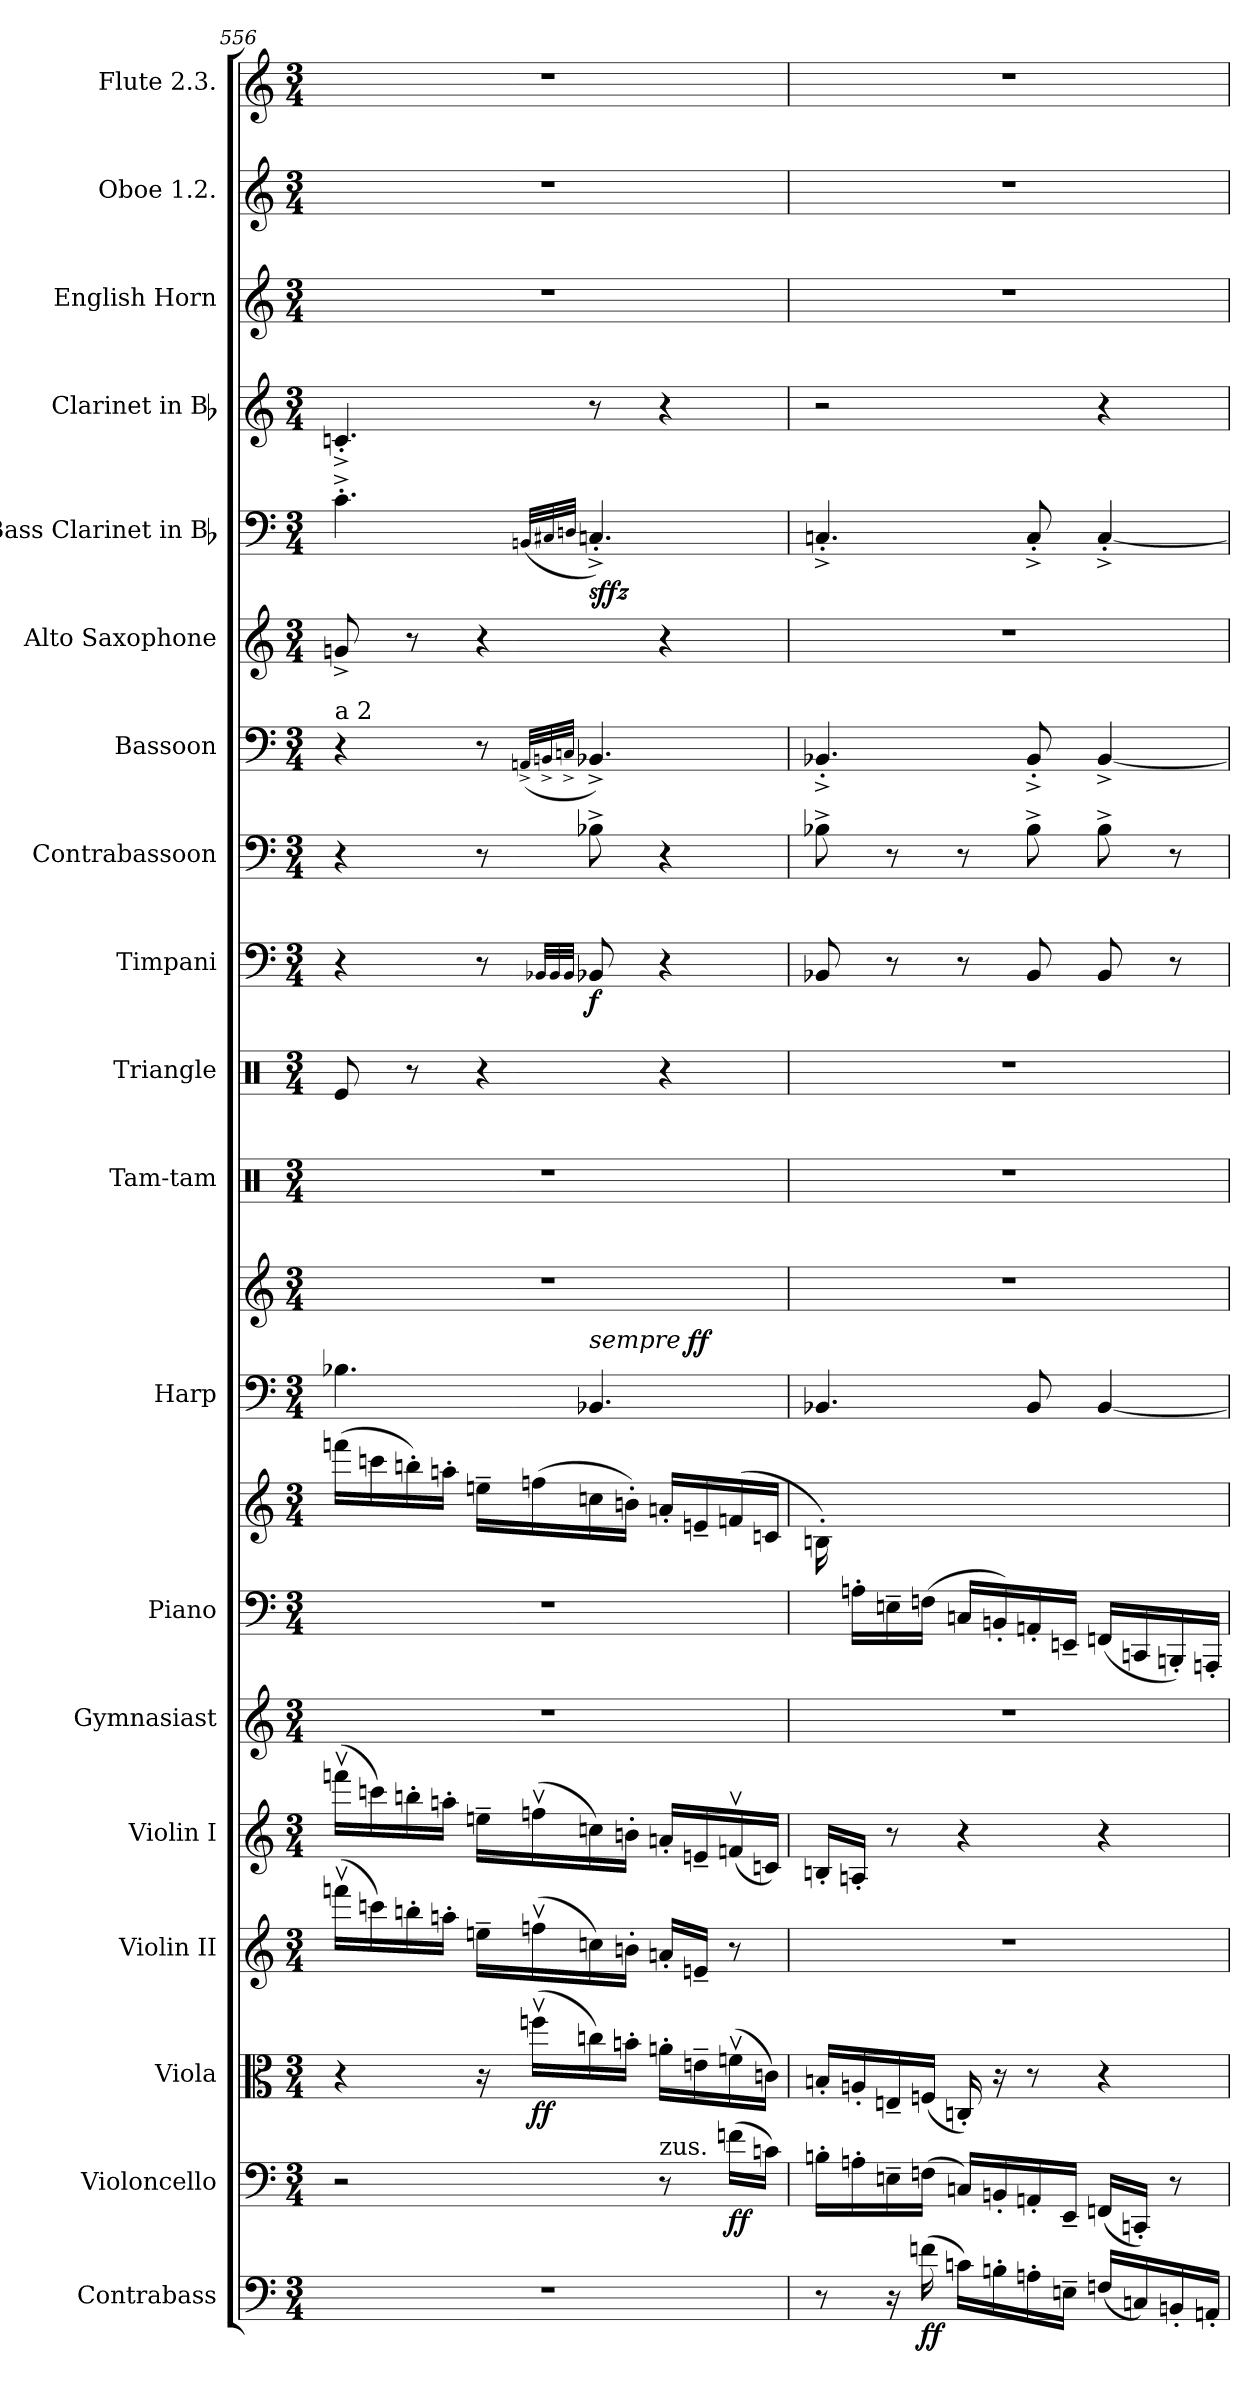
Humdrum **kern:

**kern	**dynam	**kern	**dynam	**kern	**dynam	**kern	**kern	**kern	**kern	**kern	**kern	**kern	**dynam	**kern	**kern	**kern	**dynam	**kern	**kern	**dynam	**kern	**kern	**dynam	**kern	**kern	**kern	**kern
*part19	*part19	*part18	*part18	*part17	*part17	*part16	*part15	*part14	*part13	*part13	*part12	*part12	*part12	*part11	*part10	*part9	*part9	*part8	*part7	*part7	*part6	*part5	*part5	*part4	*part3	*part2	*part1
*staff21	*staff21	*staff20	*staff20	*staff19	*staff19	*staff18	*staff17	*staff16	*staff15	*staff14	*staff13	*staff12	*staff12/13	*staff11	*staff10	*staff9	*staff9	*staff8	*staff7	*staff7	*staff6	*staff5	*staff5	*staff4	*staff3	*staff2	*staff1
*I"Contrabass	*	*I"Violoncello	*	*I"Viola	*	*I"Violin II	*I"Violin I	*I"Gymnasiast	*I"Piano	*	*I"Harp	*	*	*I"Tam-tam	*I"Triangle	*I"Timpani	*	*I"Contrabassoon	*I"Bassoon	*	*I"Alto Saxophone	*I"Bass Clarinet in Bb	*	*I"Clarinet in Bb	*I"English Horn	*I"Oboe 1.2.	*I"Flute 2.3.
*I'Cb.	*	*I'Vc.	*	*I'Vla.	*	*I'Vln. II	*I'Vln. I	*I'Gymn.	*I'Pno.	*	*I'Hp.	*	*	*I'T.-t.	*I'Tri.	*I'Timp.	*	*I'Cbsn.	*I'Bsn.	*	*I'Alto Sax.	*I'B. Cl.	*	*I'Cl.	*I'Eng. Hn.	*I'Ob.	*I'Fl.
*clefF4	*	*clefF4	*	*clefC3	*	*clefG2	*clefG2	*clefG2	*clefF4	*clefG2	*clefF4	*clefG2	*	*clefX	*clefX	*clefF4	*	*clefF4	*clefF4	*	*clefG2	*clefF4	*	*clefG2	*clefG2	*clefG2	*clefG2
*ITrd7c12	*	*	*	*	*	*	*	*	*	*	*	*	*	*	*	*	*	*ITrd7c12	*	*	*ITrd5c9	*ITrd1c2	*	*ITrd1c2	*ITrd4c7	*	*
*k[]	*	*k[]	*	*k[]	*	*k[]	*k[]	*k[]	*k[]	*k[]	*k[]	*k[]	*	*k[]	*k[]	*k[]	*	*k[]	*k[]	*	*k[b-e-a-]	*k[b-e-]	*	*k[b-e-]	*k[b-]	*k[]	*k[]
*M3/4	*	*M3/4	*	*M3/4	*	*M3/4	*M3/4	*M3/4	*M3/4	*M3/4	*M3/4	*M3/4	*	*M3/4	*M3/4	*M3/4	*	*M3/4	*M3/4	*	*M3/4	*M3/4	*	*M3/4	*M3/4	*M3/4	*M3/4
=556	=556	=556	=556	=556	=556	=556	=556	=556	=556	=556	=556	=556	=556	=556	=556	=556	=556	=556	=556	=556	=556	=556	=556	=556	=556	=556	=556
*	*	*	*	*	*	*	*	*	*	*	*	*^	*	*	*	*	*	*	*	*	*	*	*	*	*	*	*
!	!	!	!	!	!	!	!	!	!	!	!	!	!	!	!	!	!	!	!	!LO:TX:a:t=a 2	!	!	!	!	!	!	!	!
4%3r	.	2r	.	4r	.	(16fffnvLL	(16fffnvLL	4%3r	4%3r	(16fffnLL	4.B-X	4%3r	4.ryy	.	4%3r	8Re/	4r	.	4r	4r	.	8B-X^	4.B-'^	.	4.B-X'^	4%3r	4%3r	4%3r
.	.	.	.	.	.	16cccn)	16cccn)	.	.	16cccn	.	.	.	.	.	.	.	.	.	.	.	.	.	.	.	.	.	.
.	.	.	.	.	.	16bbn'	16bbn'	.	.	16bbn')	.	.	.	.	.	8r	.	.	.	.	.	8r	.	.	.	.	.	.
.	.	.	.	.	.	16aan'JJ	16aan'JJ	.	.	16aan'JJ	.	.	.	.	.	.	.	.	.	.	.	.	.	.	.	.	.	.
.	.	.	.	16r	.	16een~LL	16een~LL	.	.	16een~LL	.	.	.	.	.	4r	8r	.	8r	8r	.	4r	.	.	.	.	.	.
.	.	.	.	(16ffnvLL	ff	(16ffnv	(16ffnv	.	.	(16ffn	.	.	.	.	.	.	.	.	.	.	.	.	.	.	.	.	.	.
.	.	.	.	.	.	.	.	.	.	.	.	.	.	.	.	.	32qqBB-X/LLL	.	.	(32qqAAn^/LLL	.	.	(32qqAAn/LLL	.	.	.	.	.
.	.	.	.	.	.	.	.	.	.	.	.	.	.	.	.	.	32qqBB-/	.	.	32qqBBn^/	.	.	32qqBBn/	.	.	.	.	.
.	.	.	.	.	.	.	.	.	.	.	.	.	.	.	.	.	32qqBB-/JJJ	.	.	32qqCn^/JJJ	.	.	32qqCn/JJJ	.	.	.	.	.
!	!	!	!	!	!	!	!	!	!	!	!	!	!	!LO:DY:t=sempre %s	!	!	!	!	!	!	!	!	!	!	!	!	!	!
.	.	.	.	16ccn)	.	16ccn)	16ccn)	.	.	16ccn	4.BB-X	.	4.ryy	ff	.	.	8BB-X	f	8BB-X^	4.BB-X^)	ff sffz	.	4.BB-X'^)	sffz	8r	.	.	.
.	.	.	.	16bn'JJ	.	16bn'JJ	16bn'JJ	.	.	16bn'JJ)	.	.	.	.	.	.	.	.	.	.	.	.	.	.	.	.	.	.
!	!	!LO:TX:a:t=zus.	!	!	!	!	!	!	!	!	!	!	!	!	!	!	!	!	!	!	!	!	!	!	!	!	!	!
.	.	8r	.	16an'LL	.	16an'LL	16an'LL	.	.	16an'LL	.	.	.	.	.	4r	4r	.	4r	.	.	4r	.	.	4r	.	.	.
.	.	.	.	16en~	.	16en~JJ	16en~	.	.	16en~	.	.	.	.	.	.	.	.	.	.	.	.	.	.	.	.	.	.
.	.	(16fnLL	ff	(16fnv	.	8r	(16fnv	.	.	(16fn	.	.	.	.	.	.	.	.	.	.	.	.	.	.	.	.	.	.
.	.	16cnJJ)	.	16cnJJ)	.	.	16cnJJ)	.	.	16cnJJ	.	.	.	.	.	.	.	.	.	.	.	.	.	.	.	.	.	.
*	*	*	*	*	*	*	*	*	*	*	*	*v	*v	*	*	*	*	*	*	*	*	*	*	*	*	*	*	*
=557	=557	=557	=557	=557	=557	=557	=557	=557	=557	=557	=557	=557	=557	=557	=557	=557	=557	=557	=557	=557	=557	=557	=557	=557	=557	=557	=557
8r	.	16Bn'LL	.	16Bn'LL	.	4%3r	16Bn'LL	4%3r	16ryy	16Bn'\)	4.BB-X	4%3r	.	4%3r	4%3r	8BB-X	.	8BB-X^	4.BB-X'^	.	4%3r	4.BB-X'^	.	2r	4%3r	4%3r	4%3r
.	.	16An'	.	16An'	.	.	16An'JJ	.	16An'LL	16ryy	.	.	.	.	.	.	.	.	.	.	.	.	.	.	.	.	.
16r	.	16En~	.	16En~	.	.	8r	.	16En~	8ryy	.	.	.	.	.	8r	.	8r	.	.	.	.	.	.	.	.	.
(16Fn	ff	(16FnJJ	.	(16FnJJ	.	.	.	.	(16FnJJ	.	.	.	.	.	.	.	.	.	.	.	.	.	.	.	.	.	.
16CnLL)	.	16CnLL)	.	16Cn')	.	.	4r	.	16CnLL	4ryy	.	.	.	.	.	8r	.	8r	.	.	.	.	.	.	.	.	.
16BBn'	.	16BBn'	.	16r	.	.	.	.	16BBn')	.	.	.	.	.	.	.	.	.	.	.	.	.	.	.	.	.	.
16AAn'	.	16AAn'	.	8r	.	.	.	.	16AAn'	.	8BB-	.	.	.	.	8BB-	.	8BB-^	8BB-'^	.	.	8BB-'^	.	.	.	.	.
16EEn~JJ	.	16EE~JJ	.	.	.	.	.	.	16EEn~JJ	.	.	.	.	.	.	.	.	.	.	.	.	.	.	.	.	.	.
(16FFnLL	.	(16FFnLL	.	4r	.	.	4r	.	(16FFnLL	4ryy	[4BB-	.	.	.	.	8BB-	.	8BB-^	[4BB-^	.	.	[4BB-'^	.	4r	.	.	.
16CCn)	.	16CCn'JJ)	.	.	.	.	.	.	16CCn	.	.	.	.	.	.	.	.	.	.	.	.	.	.	.	.	.	.
16BBBn'	.	8r	.	.	.	.	.	.	16BBBn')	.	.	.	.	.	.	8r	.	8r	.	.	.	.	.	.	.	.	.
16AAAn'JJ	.	.	.	.	.	.	.	.	16AAAn'JJ	.	.	.	.	.	.	.	.	.	.	.	.	.	.	.	.	.	.
=	=	=	=	=	=	=	=	=	=	=	=	=	=	=	=	=	=	=	=	=	=	=	=	=	=	=	=
*-	*-	*-	*-	*-	*-	*-	*-	*-	*-	*-	*-	*-	*-	*-	*-	*-	*-	*-	*-	*-	*-	*-	*-	*-	*-	*-	*-
